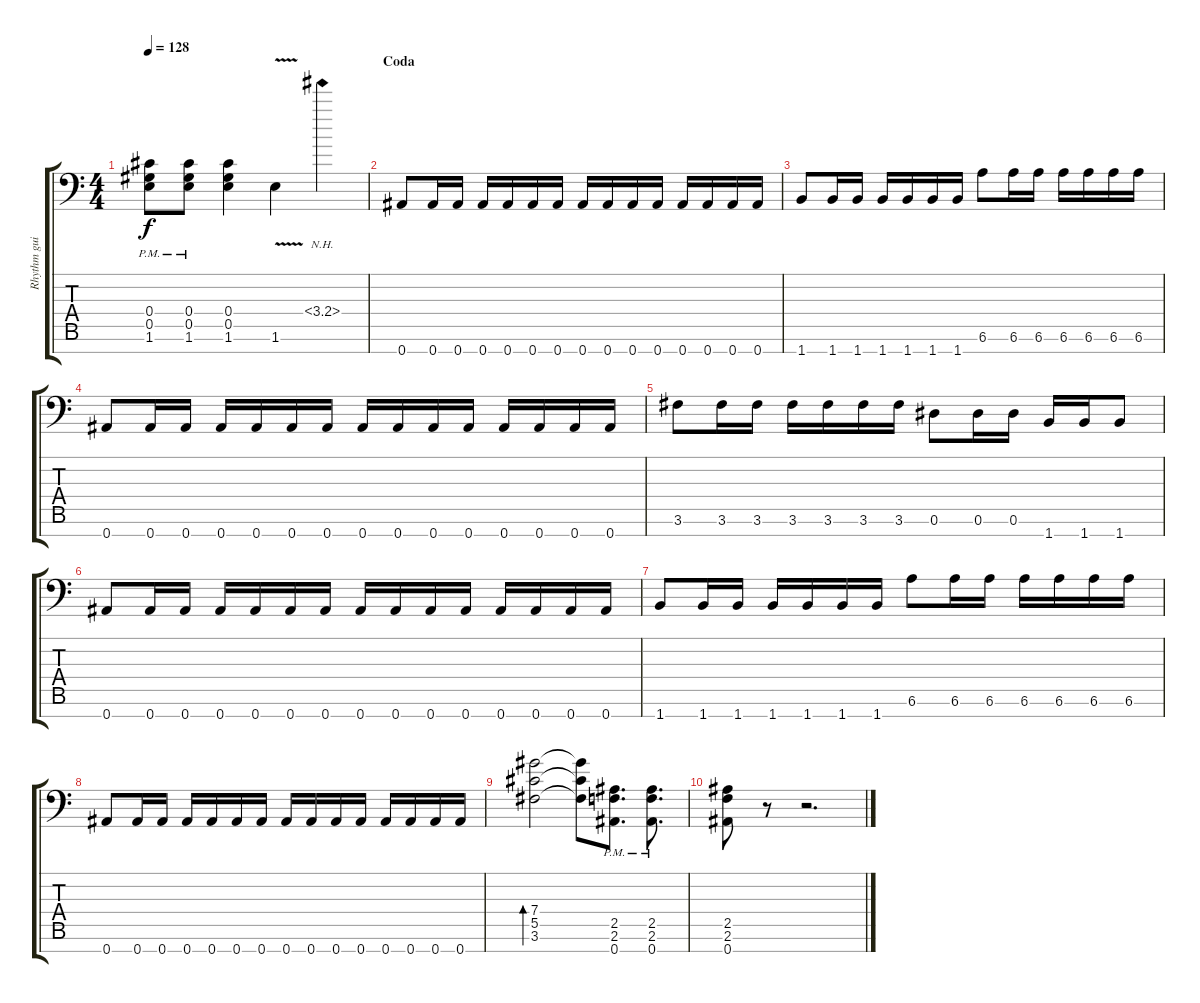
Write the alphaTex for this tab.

\track ("Rhythm guitar" "Rhythm gui") {instrument overdrivenguitar}
\staff {score tabs}
\tuning (Eb4 Bb3 Gb3 Db3 Ab2 Eb2 Bb1) {hide}
\ts (4 4)
\tempo 128
\clef f4
\ks c
(0.4{pm} 0.5{pm} 1.6{pm}).8{dy f} (0.4{pm} 0.5{pm} 1.6{pm}).8 (0.4 0.5 1.6).4 1.6{v}.4 3.4{nh}.4 |
\section ("" "Coda")
0.7.8 0.7.16 0.7.16 0.7.16 0.7.16 0.7.16 0.7.16 0.7.16 0.7.16 0.7.16 0.7.16 0.7.16 0.7.16 0.7.16 0.7.16 |
1.7.8 1.7.16 1.7.16 1.7.16 1.7.16 1.7.16 1.7.16 6.6.8 6.6.16 6.6.16 6.6.16 6.6.16 6.6.16 6.6.16 |
0.7.8 0.7.16 0.7.16 0.7.16 0.7.16 0.7.16 0.7.16 0.7.16 0.7.16 0.7.16 0.7.16 0.7.16 0.7.16 0.7.16 0.7.16 |
3.6.8 3.6.16 3.6.16 3.6.16 3.6.16 3.6.16 3.6.16 0.6.8 0.6.16 0.6.16 1.7.16 1.7.16 1.7.8 |
0.7.8 0.7.16 0.7.16 0.7.16 0.7.16 0.7.16 0.7.16 0.7.16 0.7.16 0.7.16 0.7.16 0.7.16 0.7.16 0.7.16 0.7.16 |
1.7.8 1.7.16 1.7.16 1.7.16 1.7.16 1.7.16 1.7.16 6.6.8 6.6.16 6.6.16 6.6.16 6.6.16 6.6.16 6.6.16 |
0.7.8 0.7.16 0.7.16 0.7.16 0.7.16 0.7.16 0.7.16 0.7.16 0.7.16 0.7.16 0.7.16 0.7.16 0.7.16 0.7.16 0.7.16 |
(7.4 5.5 3.6).2{bd 240} (7.4{t} 5.5{t} 3.6{t}).8 (2.5{pm} 2.6{pm} 0.7{pm}).8{d} (2.5{pm} 2.6{pm} 0.7{pm}).8{d} |
(2.5 2.6 0.7).8 r.8 r.2{d}
